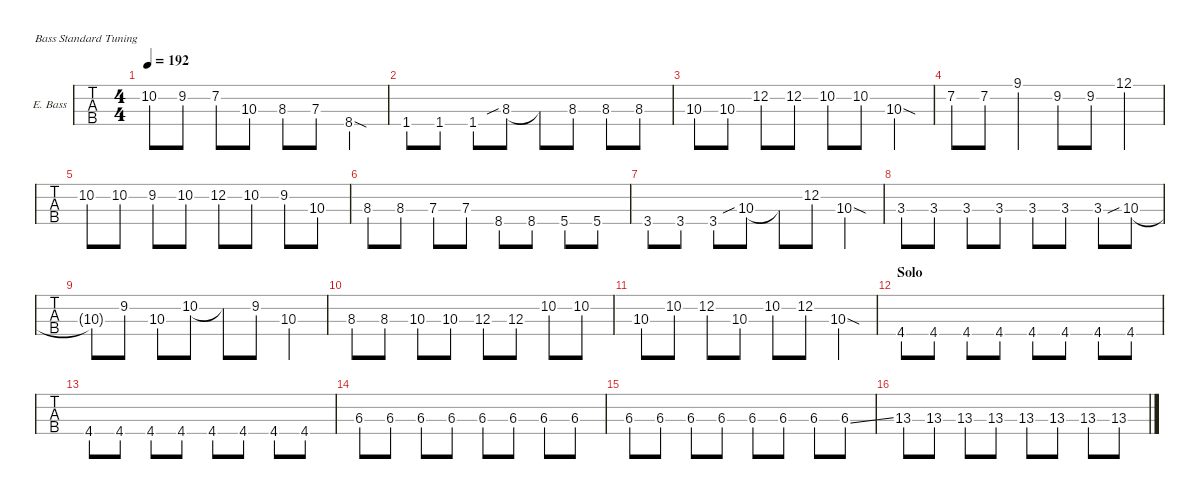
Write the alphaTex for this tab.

\defaultSystemsLayout 4
\hideDynamics
\bracketExtendMode nobrackets
\firstSystemTrackNameOrientation horizontal
\track ("Ele. Bass" "E. Bass") {defaultSystemsLayout 4 instrument electricbassfinger}
\staff {tabs}
\tuning (G2 D2 A1 E1)
\ts (4 4)
\tempo 192
\clef f4
\ks c
10.2.8{dy f} 9.2.8 7.2.8 10.3.8 8.3.8 7.3.8 8.4{sod}.4 |
1.4.8 1.4.8 1.4.8 8.3{sib}.8 8.3{t}.8 8.3.8 8.3.8 8.3.8 |
10.3.8 10.3.8 12.2.8 12.2.8 10.2.8 10.2.8 10.3{sod}.4 |
7.2.8 7.2.8 9.1.4 9.2.8 9.2.8 12.1.4 |
10.2.8 10.2.8 9.2.8 10.2.8 12.2.8 10.2.8 9.2.8 10.3.8 |
8.3.8 8.3.8 7.3.8 7.3.8 8.4.8 8.4.8 5.4.8 5.4.8 |
3.4.8 3.4.8 3.4.8 10.3{sib}.8 10.3{t}.8 12.2.8 10.3{sod}.4 |
3.3.8 3.3.8 3.3.8 3.3.8 3.3.8 3.3.8 3.3.8 10.3{sib}.8 |
10.3{t}.8 9.2.8 10.3.8 10.2.8 10.2{t}.8 9.2.8 10.3.4 |
8.3.8 8.3.8 10.3.8 10.3.8 12.3.8 12.3.8 10.2.8 10.2.8 |
10.3.8 10.2.8 12.2.8 10.3.8 10.2.8 12.2.8 10.3{sod}.4 |
\section ("" "Solo")
\ks eb
4.4{acc b}.8 4.4{acc b}.8 4.4{acc b}.8 4.4{acc b}.8 4.4{acc b}.8 4.4{acc b}.8 4.4{acc b}.8 4.4{acc b}.8 |
4.4{acc b}.8 4.4{acc b}.8 4.4{acc b}.8 4.4{acc b}.8 4.4{acc b}.8 4.4{acc b}.8 4.4{acc b}.8 4.4{acc b}.8 |
6.3{acc b}.8 6.3{acc b}.8 6.3{acc b}.8 6.3{acc b}.8 6.3{acc b}.8 6.3{acc b}.8 6.3{acc b}.8 6.3{acc b}.8 |
6.3{acc b}.8 6.3{acc b}.8 6.3{acc b}.8 6.3{acc b}.8 6.3{acc b}.8 6.3{acc b}.8 6.3{acc b}.8 6.3{ss acc b}.8 |
13.3{acc b}.8 13.3{acc b}.8 13.3{acc b}.8 13.3{acc b}.8 13.3{acc b}.8 13.3{acc b}.8 13.3{acc b}.8 13.3{acc b}.8
